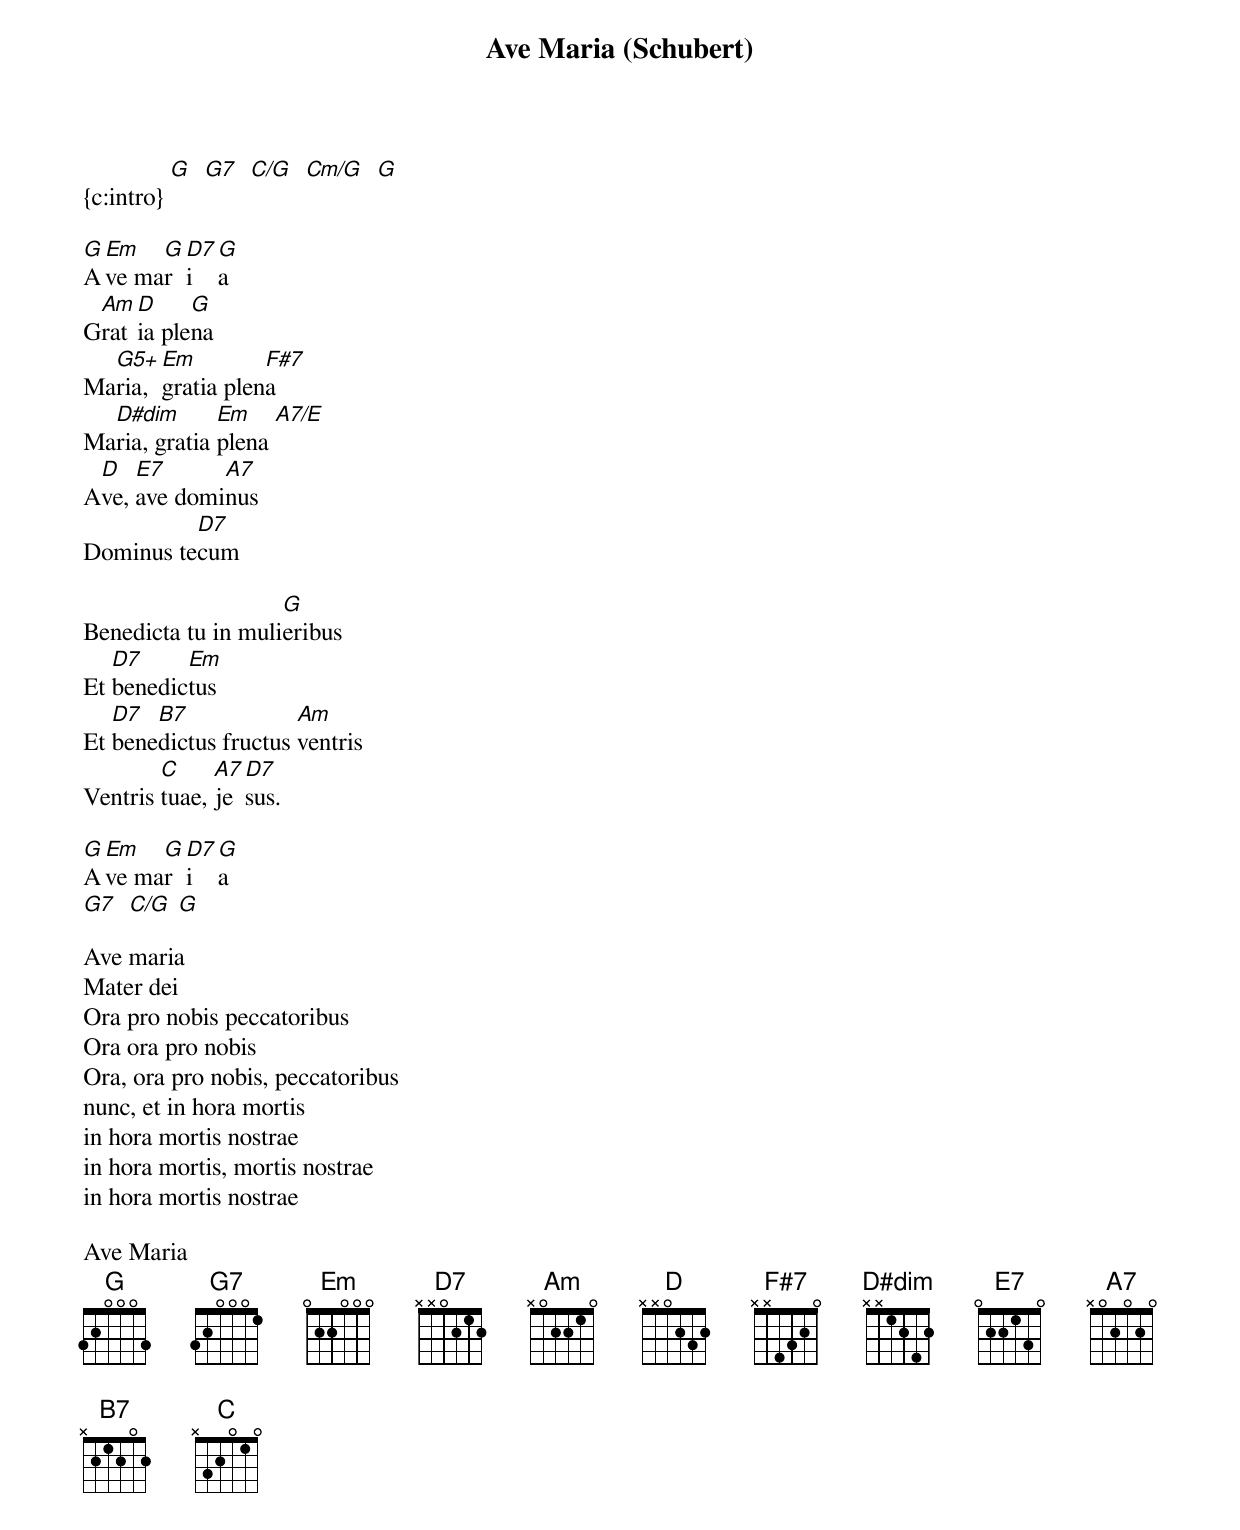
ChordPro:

{title:Ave Maria (Schubert)}


{c:intro} [G]  [G7]  [C/G]  [Cm/G]  [G]

[G]A[Em]ve ma[G]r[D7]i[G]a
G[Am]rat[D]ia ple[G]na
Ma[G5+]ria, [Em]gratia plen[F#7]a
Ma[D#dim]ria, gratia [Em]plena [A7/E]
A[D]ve, [E7]ave domi[A7]nus
Dominus te[D7]cum

Benedicta tu in muli[G]eribus
Et [D7]benedic[Em]tus
Et [D7]bene[B7]dictus fructus [Am]ventris
Ventris [C]tuae, [A7]je[D7]sus.

[G]A[Em]ve ma[G]r[D7]i[G]a
[G7]  [C/G] [G]

Ave maria
Mater dei
Ora pro nobis peccatoribus
Ora ora pro nobis
Ora, ora pro nobis, peccatoribus
nunc, et in hora mortis
in hora mortis nostrae
in hora mortis, mortis nostrae
in hora mortis nostrae

Ave Maria
